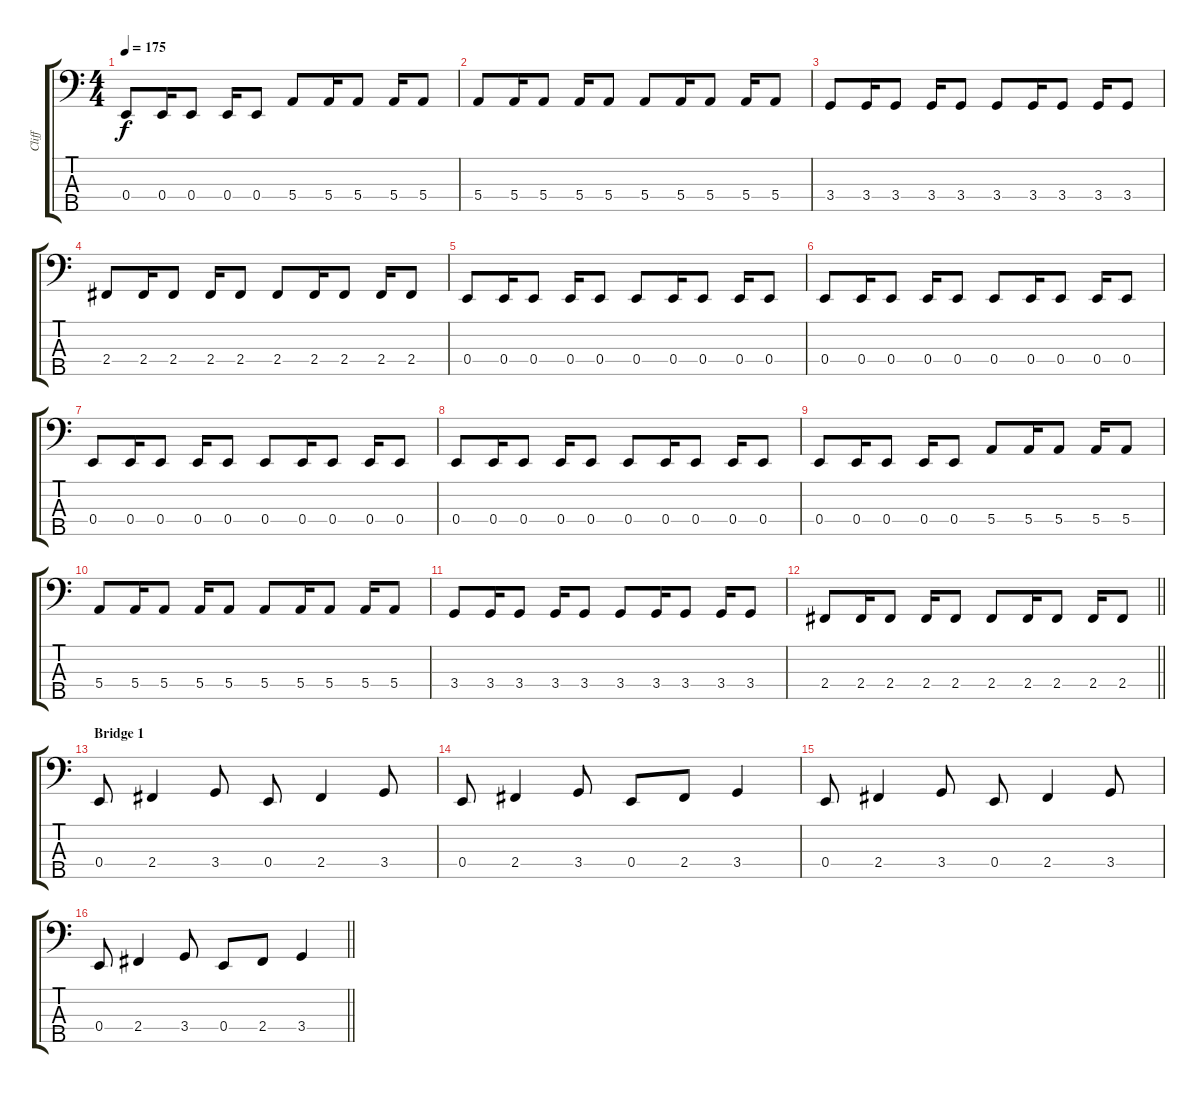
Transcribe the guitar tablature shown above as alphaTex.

\track ("Cliff" "Cliff") {instrument electricbassfinger}
\staff {score tabs}
\tuning (G2 D2 A1 E1 B0) {hide}
\ts (4 4)
\tempo 175
\clef f4
\ks c
0.4.8{dy f} 0.4.16 0.4.8 0.4.16 0.4.8 5.4.8 5.4.16 5.4.8 5.4.16 5.4.8 |
5.4.8 5.4.16 5.4.8 5.4.16 5.4.8 5.4.8 5.4.16 5.4.8 5.4.16 5.4.8 |
3.4.8 3.4.16 3.4.8 3.4.16 3.4.8 3.4.8 3.4.16 3.4.8 3.4.16 3.4.8 |
2.4.8 2.4.16 2.4.8 2.4.16 2.4.8 2.4.8 2.4.16 2.4.8 2.4.16 2.4.8 |
0.4.8 0.4.16 0.4.8 0.4.16 0.4.8 0.4.8 0.4.16 0.4.8 0.4.16 0.4.8 |
0.4.8 0.4.16 0.4.8 0.4.16 0.4.8 0.4.8 0.4.16 0.4.8 0.4.16 0.4.8 |
0.4.8 0.4.16 0.4.8 0.4.16 0.4.8 0.4.8 0.4.16 0.4.8 0.4.16 0.4.8 |
0.4.8 0.4.16 0.4.8 0.4.16 0.4.8 0.4.8 0.4.16 0.4.8 0.4.16 0.4.8 |
0.4.8 0.4.16 0.4.8 0.4.16 0.4.8 5.4.8 5.4.16 5.4.8 5.4.16 5.4.8 |
5.4.8 5.4.16 5.4.8 5.4.16 5.4.8 5.4.8 5.4.16 5.4.8 5.4.16 5.4.8 |
3.4.8 3.4.16 3.4.8 3.4.16 3.4.8 3.4.8 3.4.16 3.4.8 3.4.16 3.4.8 |
\barLineRight lightlight
2.4.8 2.4.16 2.4.8 2.4.16 2.4.8 2.4.8 2.4.16 2.4.8 2.4.16 2.4.8 |
\section ("" "Bridge 1")
0.4.8 2.4.4 3.4.8 0.4.8 2.4.4 3.4.8 |
0.4.8 2.4.4 3.4.8 0.4.8 2.4.8 3.4.4 |
0.4.8 2.4.4 3.4.8 0.4.8 2.4.4 3.4.8 |
\barLineRight lightlight
0.4.8 2.4.4 3.4.8 0.4.8 2.4.8 3.4.4
